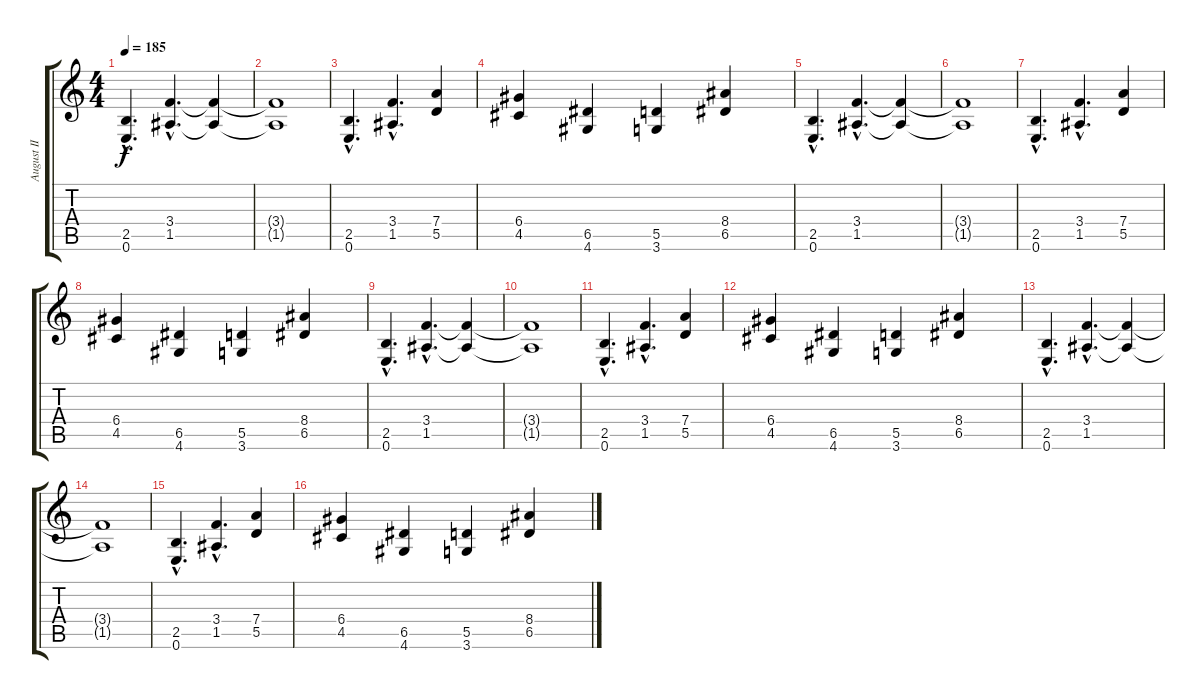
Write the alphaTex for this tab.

\track ("August II" "August II") {instrument distortionguitar}
\staff {score tabs}
\tuning (E4 B3 G3 D3 A2 E2) {hide}
\ts (4 4)
\tempo 185
\clef g2
\ks c
(2.5{hac} 0.6{hac}).4{d dy f} (3.4{hac} 1.5{hac}).4{d} (3.4{t} 1.5{t}).4 |
(3.4{t} 1.5{t}).1 |
(2.5{hac} 0.6{hac}).4{d} (3.4{hac} 1.5{hac}).4{d} (7.4 5.5).4 |
(6.4 4.5).4 (6.5 4.6).4 (5.5 3.6).4 (8.4 6.5).4 |
(2.5{hac} 0.6{hac}).4{d} (3.4{hac} 1.5{hac}).4{d} (3.4{t} 1.5{t}).4 |
(3.4{t} 1.5{t}).1 |
(2.5{hac} 0.6{hac}).4{d} (3.4{hac} 1.5{hac}).4{d} (7.4 5.5).4 |
(6.4 4.5).4 (6.5 4.6).4 (5.5 3.6).4 (8.4 6.5).4 |
(2.5{hac} 0.6{hac}).4{d} (3.4{hac} 1.5{hac}).4{d} (3.4{t} 1.5{t}).4 |
(3.4{t} 1.5{t}).1 |
(2.5{hac} 0.6{hac}).4{d} (3.4{hac} 1.5{hac}).4{d} (7.4 5.5).4 |
(6.4 4.5).4 (6.5 4.6).4 (5.5 3.6).4 (8.4 6.5).4 |
(2.5{hac} 0.6{hac}).4{d} (3.4{hac} 1.5{hac}).4{d} (3.4{t} 1.5{t}).4 |
(3.4{t} 1.5{t}).1 |
(2.5{hac} 0.6{hac}).4{d} (3.4{hac} 1.5{hac}).4{d} (7.4 5.5).4 |
(6.4 4.5).4 (6.5 4.6).4 (5.5 3.6).4 (8.4 6.5).4
